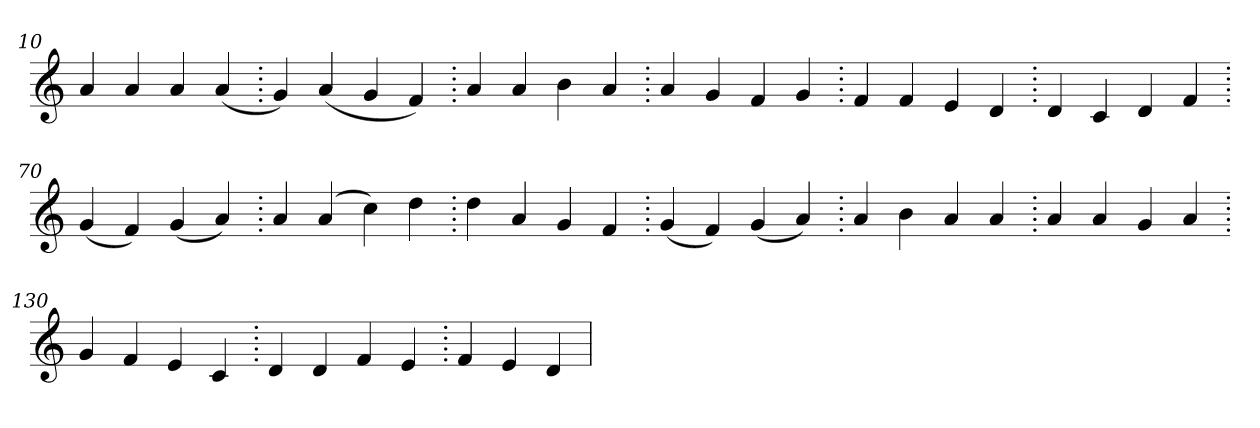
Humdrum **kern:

**kern
*part1
*staff1
*clefG2
=10.
4a
4a
4a
(>4a
=20.
4g)
(>4a
4g
4f)
=30.
4a
4a
4b
4a
=40.
4a
4g
4f
4g
=50.
4f
4f
4e
4d
=60.
4d
4c
4d
4f
=70.
(>4g
4f)
(>4g
4a)
=80.
4a
(>4a
4cc)
4dd
=90.
4dd
4a
4g
4f
=100.
(>4g
4f)
(>4g
4a)
=110.
4a
4b
4a
4a
=120.
4a
4a
4g
4a
=130.
4g
4f
4e
4c
=140.
4d
4d
4f
4e
=150.
4f
4e
4d
=
*-
